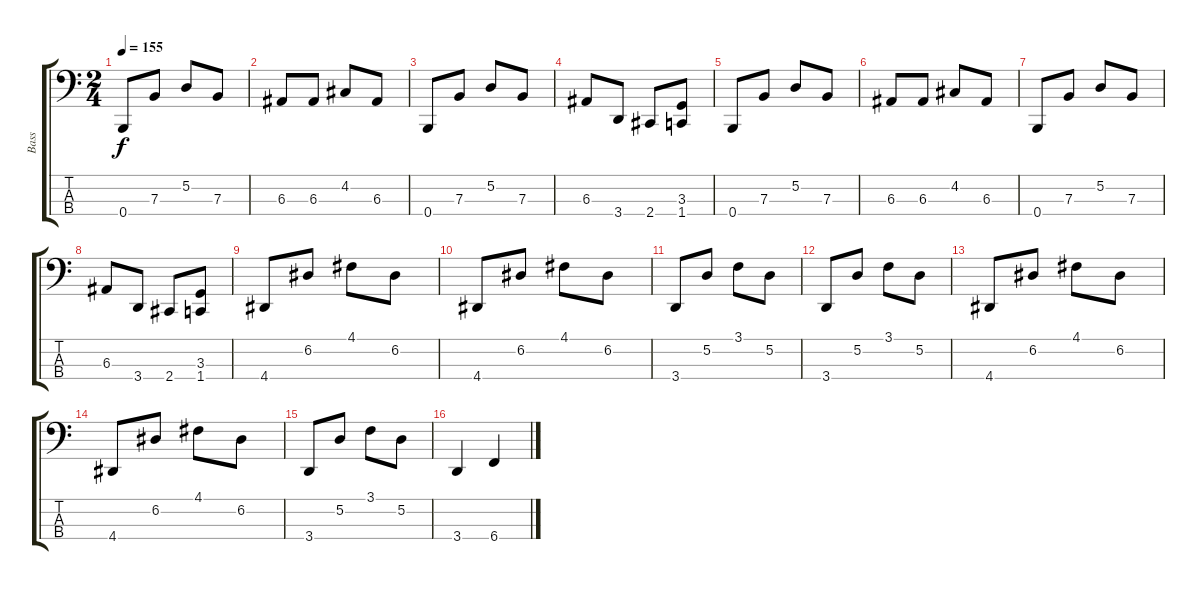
\track ("Bass" "Bass") {instrument electricbasspick}
\staff {score tabs}
\tuning (D2 A1 E1 B0) {hide}
\ts (2 4)
\tempo 155
\clef f4
\ks c
0.4.8{dy f} 7.3.8 5.2.8 7.3.8 |
6.3.8 6.3.8 4.2.8 6.3.8 |
0.4.8 7.3.8 5.2.8 7.3.8 |
6.3.8 3.4.8 2.4.8 (3.3 1.4).8 |
0.4.8 7.3.8 5.2.8 7.3.8 |
6.3.8 6.3.8 4.2.8 6.3.8 |
0.4.8 7.3.8 5.2.8 7.3.8 |
6.3.8 3.4.8 2.4.8 (3.3 1.4).8 |
4.4.8 6.2.8 4.1.8 6.2.8 |
4.4.8 6.2.8 4.1.8 6.2.8 |
3.4.8 5.2.8 3.1.8 5.2.8 |
3.4.8 5.2.8 3.1.8 5.2.8 |
4.4.8 6.2.8 4.1.8 6.2.8 |
4.4.8 6.2.8 4.1.8 6.2.8 |
3.4.8 5.2.8 3.1.8 5.2.8 |
3.4.4 6.4.4
